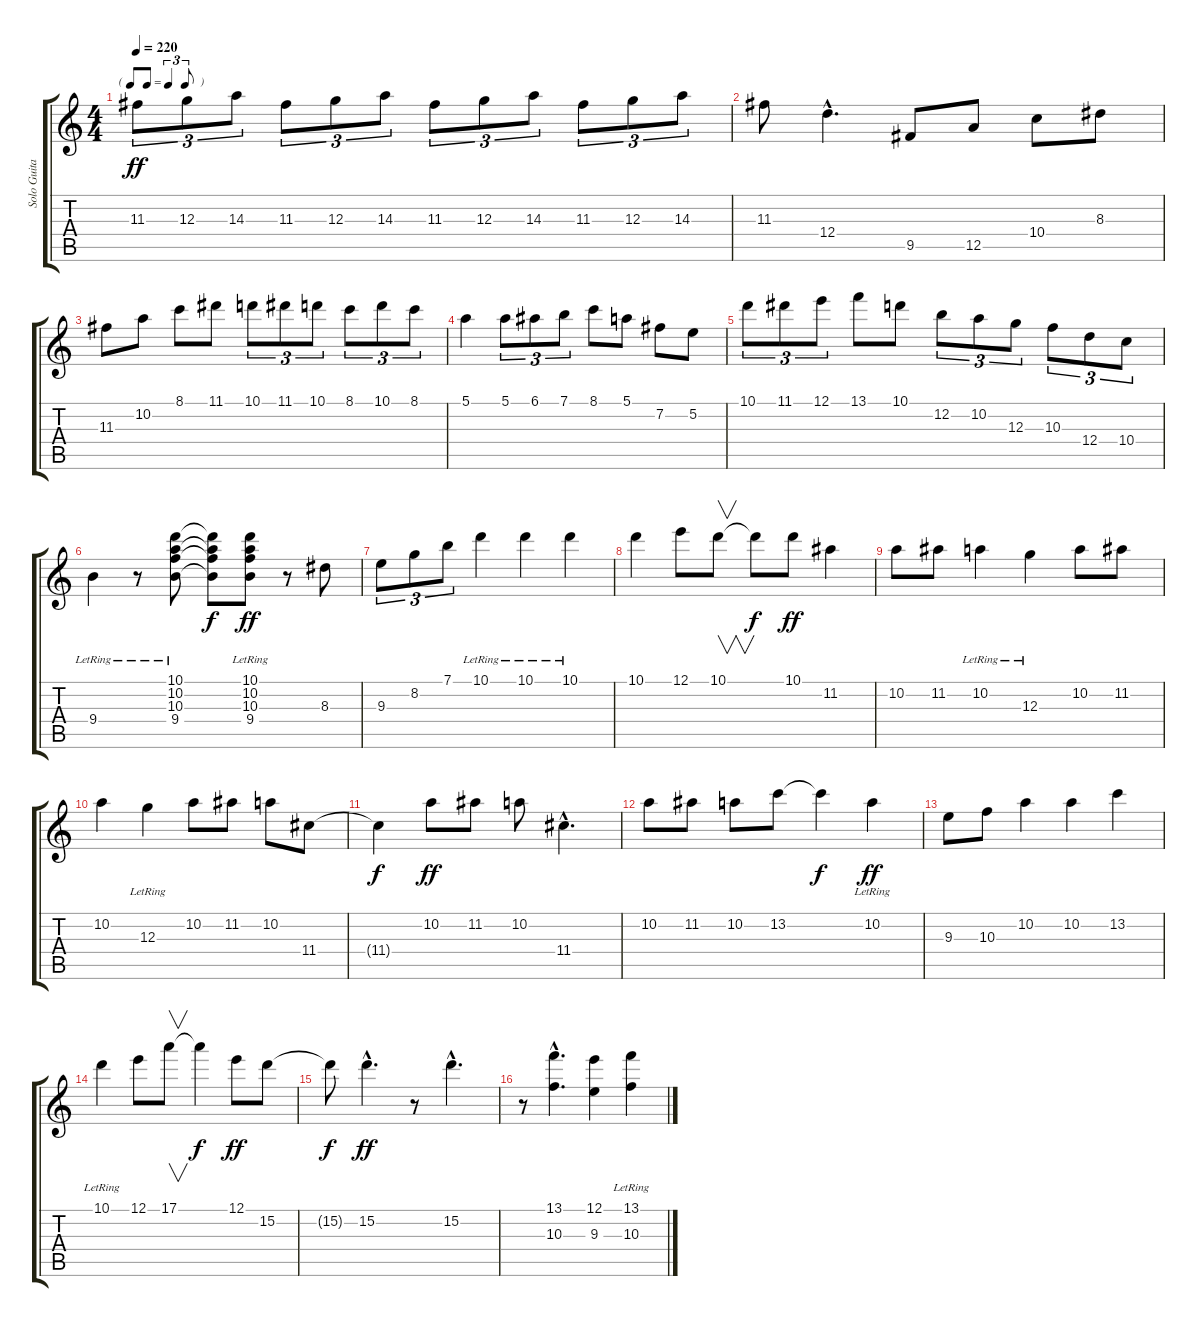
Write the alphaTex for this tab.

\track ("Solo Guitar" "Solo Guita") {instrument acousticguitarsteel}
\staff {score tabs}
\tuning (E4 B3 G3 D3 A2 E2) {hide}
\ts (4 4)
\tf triplet8th
\tempo 220
\clef g2
\ks c
11.3.8{tu (3 2) dy ff} 12.3.8{tu (3 2)} 14.3.8{tu (3 2)} 11.3.8{tu (3 2)} 12.3.8{tu (3 2)} 14.3.8{tu (3 2)} 11.3.8{tu (3 2)} 12.3.8{tu (3 2)} 14.3.8{tu (3 2)} 11.3.8{tu (3 2)} 12.3.8{tu (3 2)} 14.3.8{tu (3 2)} |
11.3.8 12.4{hac}.4{d} 9.5.8 12.5.8 10.4.8 8.3.8 |
11.3.8 10.2.8 8.1.8 11.1.8 10.1.8{tu (3 2)} 11.1.8{tu (3 2)} 10.1.8{tu (3 2)} 8.1.8{tu (3 2)} 10.1.8{tu (3 2)} 8.1.8{tu (3 2)} |
5.1.4 5.1.8{tu (3 2)} 6.1.8{tu (3 2)} 7.1.8{tu (3 2)} 8.1.8 5.1.8 7.2.8 5.2.8 |
10.1.8{tu (3 2)} 11.1.8{tu (3 2)} 12.1.8{tu (3 2)} 13.1.8 10.1.8 12.2.8{tu (3 2)} 10.2.8{tu (3 2)} 12.3.8{tu (3 2)} 10.3.8{tu (3 2)} 12.4.8{tu (3 2)} 10.4.8{tu (3 2)} |
9.4{lr}.4 r.8 (10.1 10.2 10.3 9.4{lr}).8 (10.1{t} 10.2{t} 10.3{t} 9.4{t}).8{dy f} (10.1 10.2 10.3 9.4{lr}).8{dy ff} r.8 8.3.8 |
9.3.8{tu (3 2)} 8.2.8{tu (3 2)} 7.1.8{tu (3 2)} 10.1{lr}.4 10.1{lr}.4 10.1{lr}.4 |
10.1.4 12.1.8 10.1.8{v} 10.1{t}.8{dy f} 10.1.8{dy ff} 11.2.4 |
10.2.8 11.2.8 10.2{lr}.4 12.3{lr}.4 10.2.8 11.2.8 |
10.2.4 12.3{lr}.4 10.2.8 11.2.8 10.2.8 11.4.8 |
11.4{t}.4{dy f} 10.2.8{dy ff} 11.2.8 10.2.8 11.4{hac}.4{d} |
10.2.8 11.2.8 10.2.8 13.2.8 13.2{t}.4{dy f} 10.2{lr}.4{dy ff} |
9.3.8 10.3.8 10.2.4 10.2.4 13.2.4 |
10.1{lr}.4 12.1.8 17.1.8{v} 17.1{t}.4{dy f} 12.1.8{dy ff} 15.2.8 |
15.2{t}.8{dy f} 15.2{hac}.4{d dy ff} r.8 15.2{hac}.4{d} |
r.8 (13.1{hac} 10.3{hac}).4{d} (12.1 9.3).4 (13.1{lr} 10.3).4
